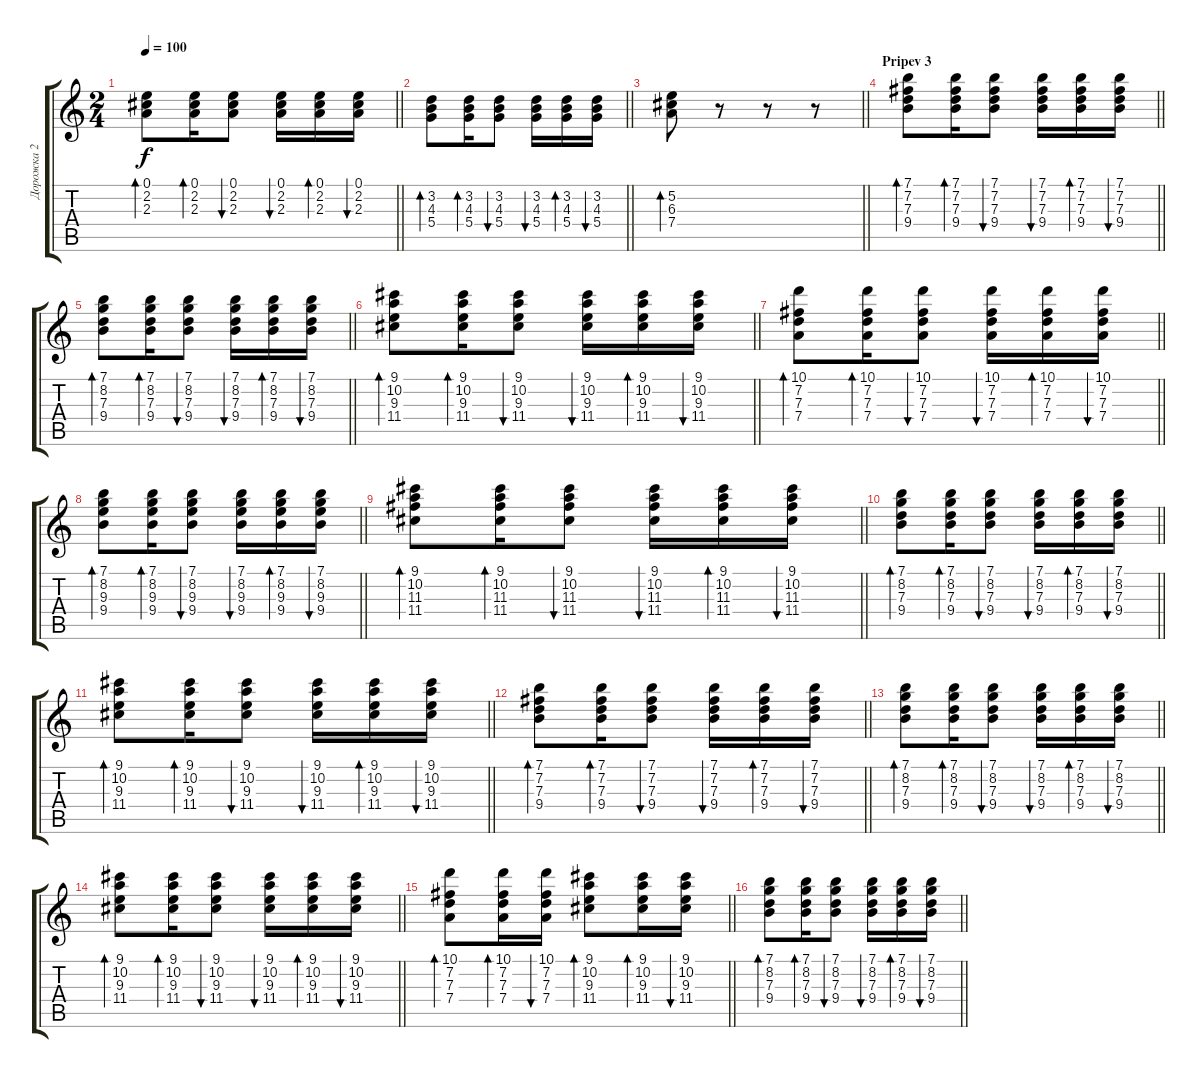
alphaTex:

\track ("Дорожка 2" "Дорожка 2") {instrument acousticguitarsteel}
\staff {score tabs}
\tuning (E4 B3 G3 D3 A2 E2) {hide}
\ts (2 4)
\tempo 100
\clef g2
\barLineRight lightlight
\ks c
(0.1 2.2 2.3).8{bd 60 dy f} (0.1 2.2 2.3).16{bd 60} (0.1 2.2 2.3).8{bu 60} (0.1 2.2 2.3).16{bu 60} (0.1 2.2 2.3).16{bd 60} (0.1 2.2 2.3).16{bu 60} |
\barLineRight lightlight
(3.2 4.3 5.4).8{bd 60} (3.2 4.3 5.4).16{bd 60} (3.2 4.3 5.4).8{bu 60} (3.2 4.3 5.4).16{bu 60} (3.2 4.3 5.4).16{bd 60} (3.2 4.3 5.4).16{bu 60} |
\barLineRight lightlight
(5.2 6.3 7.4).8{bd 60} r.8 r.8 r.8 |
\section ("" "Pripev 3")
\barLineRight lightlight
(7.1 7.2 7.3 9.4).8{bd 60} (7.1 7.2 7.3 9.4).16{bd 60} (7.1 7.2 7.3 9.4).8{bu 60} (7.1 7.2 7.3 9.4).16{bu 60} (7.1 7.2 7.3 9.4).16{bd 60} (7.1 7.2 7.3 9.4).16{bu 60} |
\barLineRight lightlight
(7.1 8.2 7.3 9.4).8{bd 60} (7.1 8.2 7.3 9.4).16{bd 60} (7.1 8.2 7.3 9.4).8{bu 60} (7.1 8.2 7.3 9.4).16{bu 60} (7.1 8.2 7.3 9.4).16{bd 60} (7.1 8.2 7.3 9.4).16{bu 60} |
\barLineRight lightlight
(9.1 10.2 9.3 11.4).8{bd 60} (9.1 10.2 9.3 11.4).16{bd 60} (9.1 10.2 9.3 11.4).8{bu 60} (9.1 10.2 9.3 11.4).16{bu 60} (9.1 10.2 9.3 11.4).16{bd 60} (9.1 10.2 9.3 11.4).16{bu 60} |
\barLineRight lightlight
(10.1 7.2 7.3 7.4).8{bd 60} (10.1 7.2 7.3 7.4).16{bd 60} (10.1 7.2 7.3 7.4).8{bu 60} (10.1 7.2 7.3 7.4).16{bu 60} (10.1 7.2 7.3 7.4).16{bd 60} (10.1 7.2 7.3 7.4).16{bu 60} |
\barLineRight lightlight
(7.1 8.2 9.3 9.4).8{bd 60} (7.1 8.2 9.3 9.4).16{bd 60} (7.1 8.2 9.3 9.4).8{bu 60} (7.1 8.2 9.3 9.4).16{bu 60} (7.1 8.2 9.3 9.4).16{bd 60} (7.1 8.2 9.3 9.4).16{bu 60} |
\barLineRight lightlight
(9.1 10.2 11.3 11.4).8{bd 60} (9.1 10.2 11.3 11.4).16{bd 60} (9.1 10.2 11.3 11.4).8{bu 60} (9.1 10.2 11.3 11.4).16{bu 60} (9.1 10.2 11.3 11.4).16{bd 60} (9.1 10.2 11.3 11.4).16{bu 60} |
\barLineRight lightlight
(7.1 8.2 7.3 9.4).8{bd 60} (7.1 8.2 7.3 9.4).16{bd 60} (7.1 8.2 7.3 9.4).8{bu 60} (7.1 8.2 7.3 9.4).16{bu 60} (7.1 8.2 7.3 9.4).16{bd 60} (7.1 8.2 7.3 9.4).16{bu 60} |
\barLineRight lightlight
(9.1 10.2 9.3 11.4).8{bd 60} (9.1 10.2 9.3 11.4).16{bd 60} (9.1 10.2 9.3 11.4).8{bu 60} (9.1 10.2 9.3 11.4).16{bu 60} (9.1 10.2 9.3 11.4).16{bd 60} (9.1 10.2 9.3 11.4).16{bu 60} |
\barLineRight lightlight
(7.1 7.2 7.3 9.4).8{bd 60} (7.1 7.2 7.3 9.4).16{bd 60} (7.1 7.2 7.3 9.4).8{bu 60} (7.1 7.2 7.3 9.4).16{bu 60} (7.1 7.2 7.3 9.4).16{bd 60} (7.1 7.2 7.3 9.4).16{bu 60} |
\barLineRight lightlight
(7.1 8.2 7.3 9.4).8{bd 60} (7.1 8.2 7.3 9.4).16{bd 60} (7.1 8.2 7.3 9.4).8{bu 60} (7.1 8.2 7.3 9.4).16{bu 60} (7.1 8.2 7.3 9.4).16{bd 60} (7.1 8.2 7.3 9.4).16{bu 60} |
\barLineRight lightlight
(9.1 10.2 9.3 11.4).8{bd 60} (9.1 10.2 9.3 11.4).16{bd 60} (9.1 10.2 9.3 11.4).8{bu 60} (9.1 10.2 9.3 11.4).16{bu 60} (9.1 10.2 9.3 11.4).16{bd 60} (9.1 10.2 9.3 11.4).16{bu 60} |
\barLineRight lightlight
(10.1 7.2 7.3 7.4).8{bd 60} (10.1 7.2 7.3 7.4).16{bd 60} (10.1 7.2 7.3 7.4).16{bu 60} (9.1 10.2 9.3 11.4).8{bd 60} (9.1 10.2 9.3 11.4).16{bd 60} (9.1 10.2 9.3 11.4).16{bu 60} |
\barLineRight lightlight
(7.1 8.2 7.3 9.4).8{bd 60} (7.1 8.2 7.3 9.4).16{bd 60} (7.1 8.2 7.3 9.4).8{bu 60} (7.1 8.2 7.3 9.4).16{bu 60} (7.1 8.2 7.3 9.4).16{bd 60} (7.1 8.2 7.3 9.4).16{bu 60}
